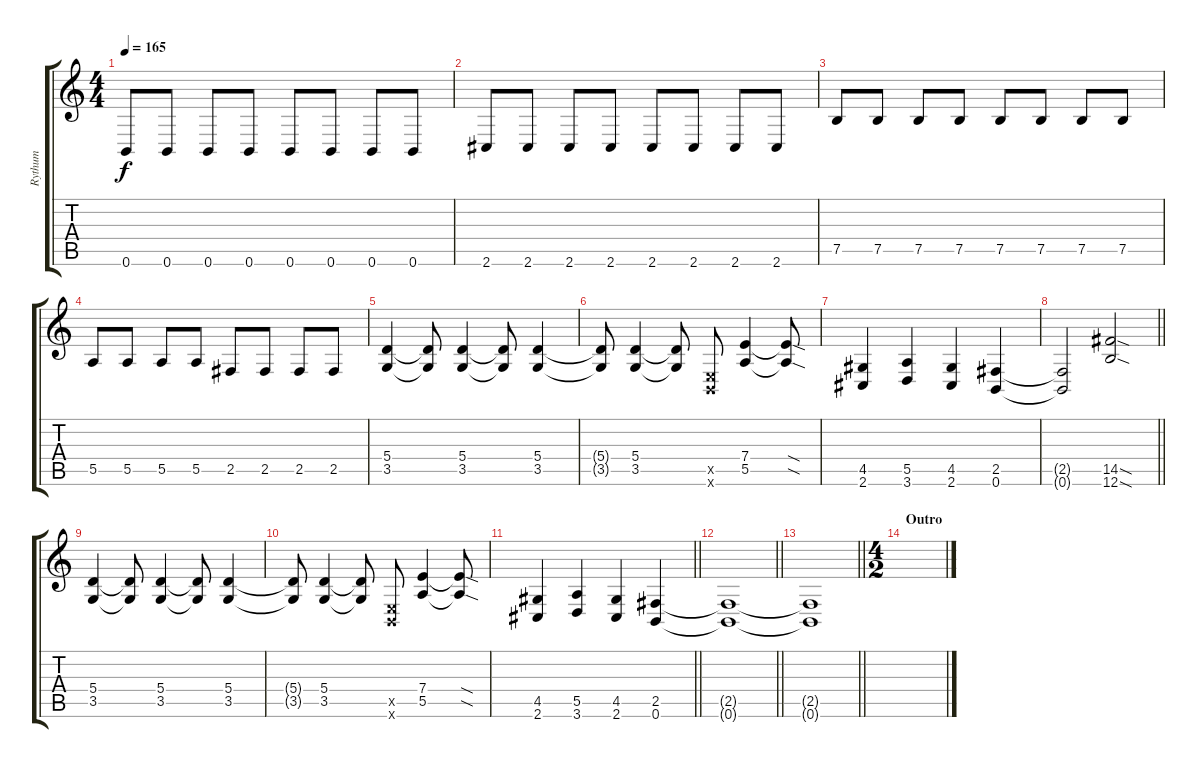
\track ("Rythum" "Rythum") {instrument distortionguitar}
\staff {score tabs}
\tuning (B3 Gb3 D3 A2 E2 B1) {hide}
\ts (4 4)
\tempo 165
\clef g2
\ks c
0.6.8{dy f} 0.6.8 0.6.8 0.6.8 0.6.8 0.6.8 0.6.8 0.6.8 |
2.6.8 2.6.8 2.6.8 2.6.8 2.6.8 2.6.8 2.6.8 2.6.8 |
7.5.8 7.5.8 7.5.8 7.5.8 7.5.8 7.5.8 7.5.8 7.5.8 |
5.5.8 5.5.8 5.5.8 5.5.8 2.5.8 2.5.8 2.5.8 2.5.8 |
(5.4 3.5).4 (5.4{t} 3.5{t}).8 (5.4 3.5).4 (5.4{t} 3.5{t}).8 (5.4 3.5).4 |
(5.4{t} 3.5{t}).8 (5.4 3.5).4 (5.4{t} 3.5{t}).8 (0.5{x} 0.6{x}).8 (7.4 5.5).4 (7.4{sod t} 5.5{sod t}).8 |
(4.5 2.6).4 (5.5 3.6).4 (4.5 2.6).4 (2.5 0.6).4 |
\barLineRight lightlight
(2.5{t} 0.6{t}).2 (14.5{sod} 12.6{sod}).2 |
(5.4 3.5).4 (5.4{t} 3.5{t}).8 (5.4 3.5).4 (5.4{t} 3.5{t}).8 (5.4 3.5).4 |
(5.4{t} 3.5{t}).8 (5.4 3.5).4 (5.4{t} 3.5{t}).8 (0.5{x} 0.6{x}).8 (7.4 5.5).4 (7.4{sod t} 5.5{sod t}).8 |
\barLineRight lightlight
(4.5 2.6).4 (5.5 3.6).4 (4.5 2.6).4 (2.5 0.6).4 |
\barLineRight lightlight
(2.5{t} 0.6{t}).1 |
\barLineRight lightlight
(2.5{t} 0.6{t}).1 |
\ts (4 2)
\section ("" "Outro")
